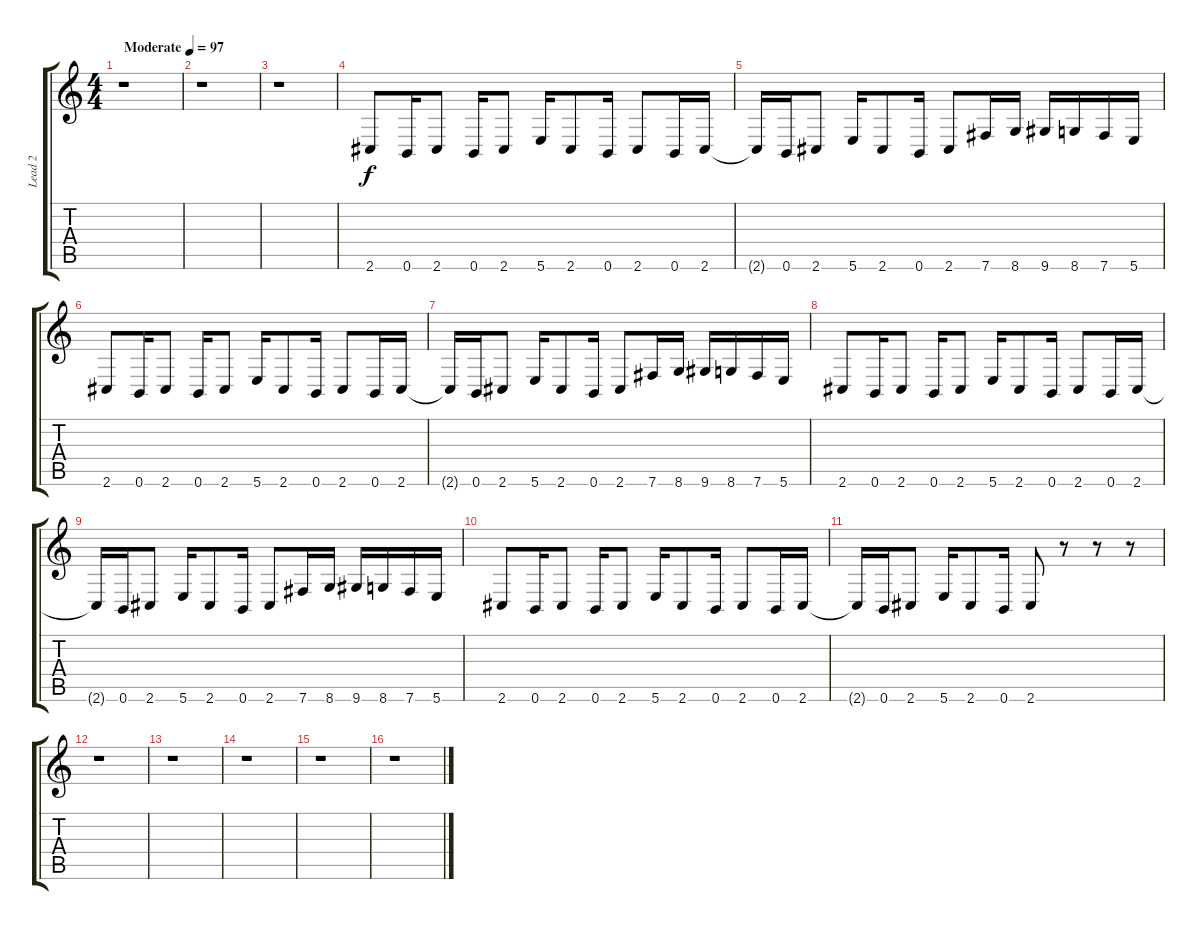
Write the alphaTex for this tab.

\track ("Lead 2" "Lead 2") {instrument distortionguitar}
\staff {score tabs}
\tuning (Db4 Ab3 E3 B2 Gb2 B1) {hide}
\ts (4 4)
\tempo (97 "Moderate")
\clef g2
\ks c
r.1{dy f instrument distortionguitar} |
r.1 |
r.1 |
\section ("" "")
2.6.8 0.6.16 2.6.8 0.6.16 2.6.8 5.6.16 2.6.8 0.6.16 2.6.8 0.6.16 2.6.16 |
2.6{t}.16 0.6.16 2.6.8 5.6.16 2.6.8 0.6.16 2.6.8 7.6.16 8.6.16 9.6.16 8.6.16 7.6.16 5.6.16 |
2.6.8 0.6.16 2.6.8 0.6.16 2.6.8 5.6.16 2.6.8 0.6.16 2.6.8 0.6.16 2.6.16 |
2.6{t}.16 0.6.16 2.6.8 5.6.16 2.6.8 0.6.16 2.6.8 7.6.16 8.6.16 9.6.16 8.6.16 7.6.16 5.6.16 |
2.6.8 0.6.16 2.6.8 0.6.16 2.6.8 5.6.16 2.6.8 0.6.16 2.6.8 0.6.16 2.6.16 |
2.6{t}.16 0.6.16 2.6.8 5.6.16 2.6.8 0.6.16 2.6.8 7.6.16 8.6.16 9.6.16 8.6.16 7.6.16 5.6.16 |
2.6.8 0.6.16 2.6.8 0.6.16 2.6.8 5.6.16 2.6.8 0.6.16 2.6.8 0.6.16 2.6.16 |
2.6{t}.16 0.6.16 2.6.8 5.6.16 2.6.8 0.6.16 2.6.8 r.8 r.8 r.8 |
\section ("" "")
r.1 |
r.1 |
\section ("" "")
r.1 |
r.1 |
r.1
